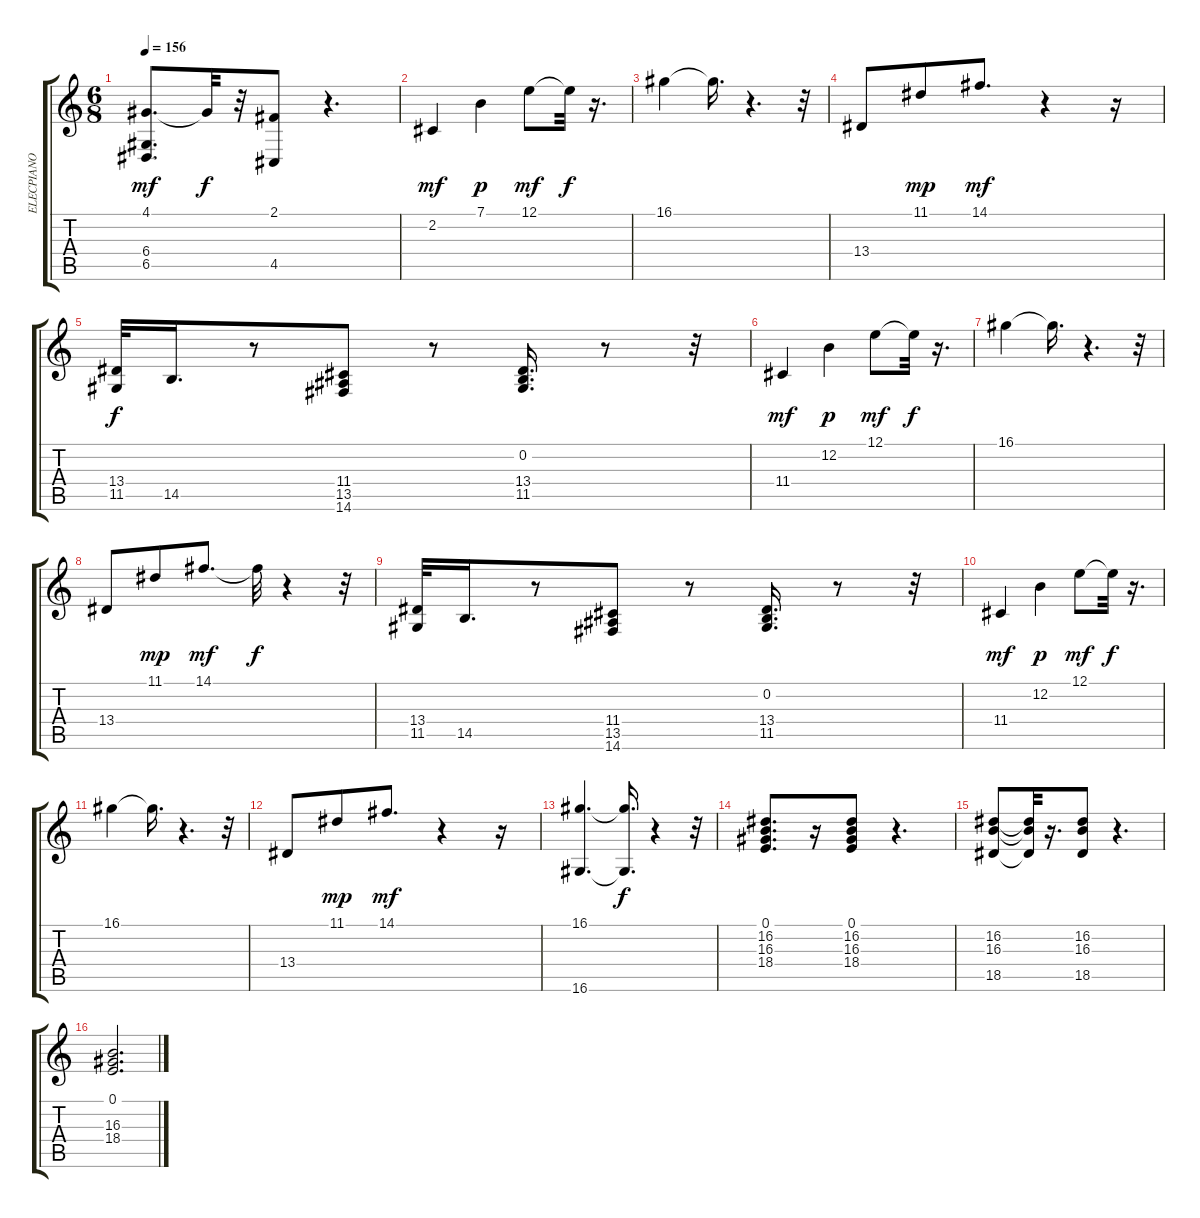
\track ("ELECPIANO" "ELECPIANO") {instrument electricpiano2}
\staff {score tabs}
\tuning (E4 B3 G3 D3 A2 E2) {hide}
\ts (6 8)
\tempo 156
\clef g2
\ks c
(4.1 6.4 6.5).8{d dy mf} 4.1{t}.32{dy f} r.32 (2.1 4.5).8 r.4{d} |
2.2.4{dy mf} 7.1.4{dy p} 12.1.8{dy mf} 12.1{t}.32{dy f} r.16{d} |
16.1.4 16.1{t}.16{d} r.4{d} r.32 |
13.4.8 11.1.8{dy mp} 14.1.8{d dy mf} r.4 r.16 |
(13.4 11.5).32{dy f} 14.5.16{d} r.8 (11.4 13.5 14.6).8 r.8 (0.2 13.4 11.5).16{d} r.8 r.32 |
11.4.4{dy mf} 12.2.4{dy p} 12.1.8{dy mf} 12.1{t}.32{dy f} r.16{d} |
16.1.4 16.1{t}.16{d} r.4{d} r.32 |
13.4.8 11.1.8{dy mp} 14.1.8{d dy mf} 14.1{t}.32{dy f} r.4 r.32 |
(13.4 11.5).32 14.5.16{d} r.8 (11.4 13.5 14.6).8 r.8 (0.2 13.4 11.5).16{d} r.8 r.32 |
11.4.4{dy mf} 12.2.4{dy p} 12.1.8{dy mf} 12.1{t}.32{dy f} r.16{d} |
16.1.4 16.1{t}.16{d} r.4{d} r.32 |
13.4.8 11.1.8{dy mp} 14.1.8{d dy mf} r.4 r.16 |
(16.1 16.6).4{d} (16.1{t} 16.6{t}).16{d dy f} r.4 r.32 |
(0.1 16.2 16.3 18.4).8{d} r.16 (0.1 16.2 16.3 18.4).8 r.4{d} |
(16.2 16.3 18.5).8 (16.2{t} 16.3{t} 18.5{t}).32 r.16{d} (16.2 16.3 18.5).8 r.4{d} |
(0.1 16.3 18.4).2{d}
